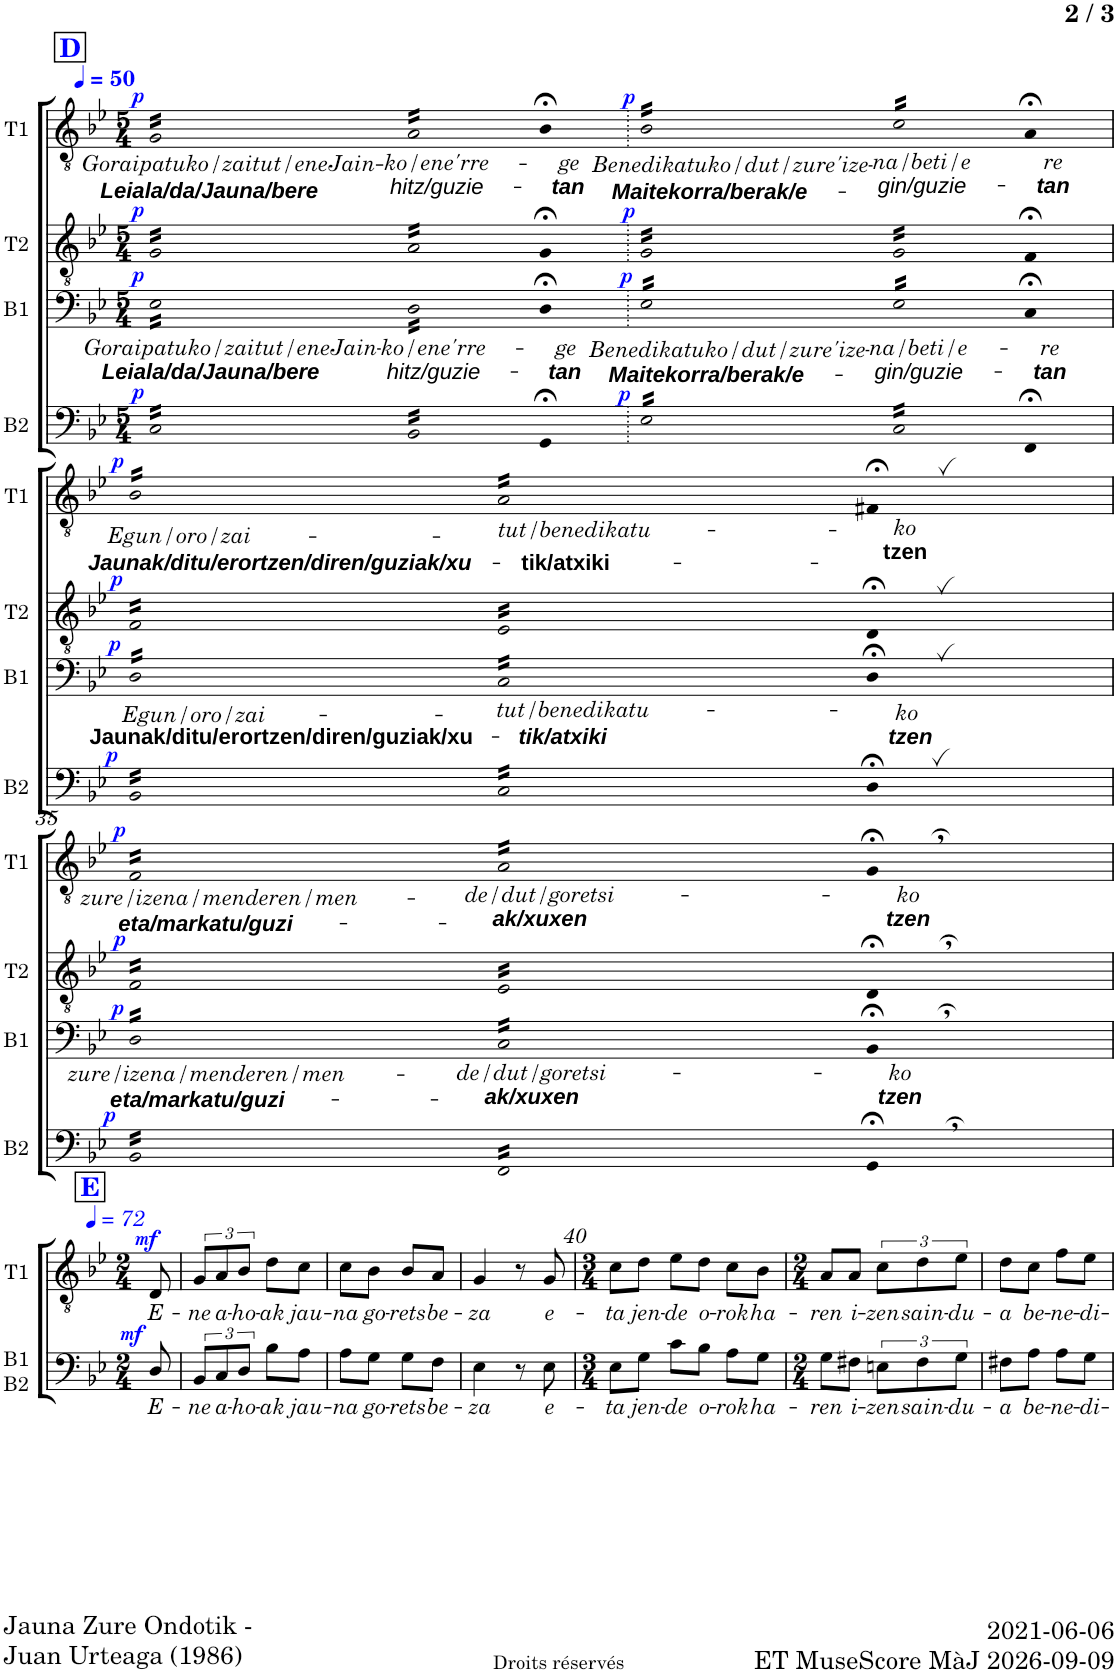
**kern	**dynam	**kern	**text	**text	**dynam	**kern	**dynam	**kern	**text	**text	**dynam
*part4	*part4	*part3	*part3	*part3	*part3	*part2	*part2	*part1	*part1	*part1	*part1
*staff4	*staff4	*staff3	*staff3	*staff3	*staff3	*staff2	*staff2	*staff1	*staff1	*staff1	*staff1
*I"Basse	*	*I"Baryton	*	*	*	*I"Ténor 2	*	*I"Ténor 1	*	*	*
*I'B2	*	*I'B1	*	*	*	*I'T2	*	*I'T1	*	*	*
!!LO:PB:g=z
*clefF4	*	*clefF4	*	*	*	*clefGv2	*	*clefGv2	*	*	*
*k[b-e-]	*	*k[b-e-]	*	*	*	*k[b-e-]	*	*k[b-e-]	*	*	*
*M5/4	*	*M5/4	*	*	*	*M5/4	*	*M5/4	*	*	*
*MM50	*	*MM50	*	*	*	*MM50	*	*MM50	*	*	*
!!LO:REH:place=s1:a:B:cj:color=#0000FF:fs=14:t=D
=32	=32	=32	=32	=32	=32	=32	=32	=32	=32	=32	=32
!	!LO:DY:a	!	!LO:LY:b	!LO:LY:b	!LO:DY:a	!	!LO:DY:a	!	!LO:LY:b	!LO:LY:b	!LO:DY:a
*tremolo	*	*	*	*	*	*	*	*	*	*	*
*	*	*tremolo	*	*	*	*	*	*	*	*	*
*	*	*	*	*	*	*tremolo	*	*	*	*	*
*	*	*	*	*	*	*	*	*tremolo	*	*	*
16CLL	p	16E-LL	Goraipatuko/zaitut/eneJain-	Leiala/da/Jauna/bere	p	16GLL	p	16GLL	Goraipatuko/zaitut/eneJain-	Leiala/da/Jauna/bere	p
16C	.	16E-	.	.	.	16G	.	16G	.	.	.
16C	.	16E-	.	.	.	16G	.	16G	.	.	.
16C	.	16E-	.	.	.	16G	.	16G	.	.	.
16C	.	16E-	.	.	.	16G	.	16G	.	.	.
16C	.	16E-	.	.	.	16G	.	16G	.	.	.
16C	.	16E-	.	.	.	16G	.	16G	.	.	.
16CJJ	.	16E-JJ	.	.	.	16GJJ	.	16GJJ	.	.	.
!	!	!	!LO:LY:b	!LO:LY:b	!	!	!	!	!LO:LY:b	!LO:LY:b	!
16BB-LL	.	16DLL	-ko/ene'rre-	hitz/guzie-	.	16ALL	.	16ALL	-ko/ene'rre-	hitz/guzie-	.
16BB-	.	16D	.	.	.	16A	.	16A	.	.	.
16BB-	.	16D	.	.	.	16A	.	16A	.	.	.
16BB-	.	16D	.	.	.	16A	.	16A	.	.	.
16BB-	.	16D	.	.	.	16A	.	16A	.	.	.
16BB-	.	16D	.	.	.	16A	.	16A	.	.	.
16BB-	.	16D	.	.	.	16A	.	16A	.	.	.
16BB-JJ	.	16DJJ	.	.	.	16AJJ	.	16AJJ	.	.	.
*	*	*	*	*	*	*	*	*Xtremolo	*	*	*
*	*	*	*	*	*	*Xtremolo	*	*	*	*	*
*	*	*Xtremolo	*	*	*	*	*	*	*	*	*
*Xtremolo	*	*	*	*	*	*	*	*	*	*	*
!	!	!	!LO:LY:b	!LO:LY:b	!	!	!	!	!LO:LY:b	!LO:LY:b	!
4GG;<	.	4D;<	-ge	-tan	.	4G;<	.	4B-;<	-ge	-tan	.
=33.	=33.	=33.	=33.	=33.	=33.	=33.	=33.	=33.	=33.	=33.	=33.
!	!LO:DY:a	!	!LO:LY:b	!LO:LY:b	!LO:DY:a	!	!LO:DY:a	!	!LO:LY:b	!LO:LY:b	!LO:DY:a
*tremolo	*	*	*	*	*	*	*	*	*	*	*
*	*	*tremolo	*	*	*	*	*	*	*	*	*
*	*	*	*	*	*	*tremolo	*	*	*	*	*
*	*	*	*	*	*	*	*	*tremolo	*	*	*
16E-LL	p	16E-LL	Benedikatuko/dut/zure'ize-	Maitekorra/berak/e-	p	16GLL	p	16B-LL	Benedikatuko/dut/zure'ize-	Maitekorra/berak/e-	p
16E-	.	16E-	.	.	.	16G	.	16B-	.	.	.
16E-	.	16E-	.	.	.	16G	.	16B-	.	.	.
16E-	.	16E-	.	.	.	16G	.	16B-	.	.	.
16E-	.	16E-	.	.	.	16G	.	16B-	.	.	.
16E-	.	16E-	.	.	.	16G	.	16B-	.	.	.
16E-	.	16E-	.	.	.	16G	.	16B-	.	.	.
16E-JJ	.	16E-JJ	.	.	.	16GJJ	.	16B-JJ	.	.	.
!	!	!	!LO:LY:b	!LO:LY:b	!	!	!	!	!LO:LY:b	!LO:LY:b	!
16CLL	.	16E-LL	-na/beti/e-	-gin/guzie-	.	16GLL	.	16cLL	-na/beti/e	-gin/guzie-	.
16C	.	16E-	.	.	.	16G	.	16c	.	.	.
16C	.	16E-	.	.	.	16G	.	16c	.	.	.
16C	.	16E-	.	.	.	16G	.	16c	.	.	.
16C	.	16E-	.	.	.	16G	.	16c	.	.	.
16C	.	16E-	.	.	.	16G	.	16c	.	.	.
16C	.	16E-	.	.	.	16G	.	16c	.	.	.
16CJJ	.	16E-JJ	.	.	.	16GJJ	.	16cJJ	.	.	.
*	*	*	*	*	*	*	*	*Xtremolo	*	*	*
*	*	*	*	*	*	*Xtremolo	*	*	*	*	*
*	*	*Xtremolo	*	*	*	*	*	*	*	*	*
*Xtremolo	*	*	*	*	*	*	*	*	*	*	*
!	!	!	!LO:LY:b	!LO:LY:b	!	!	!	!	!LO:LY:b	!LO:LY:b	!
4FF;<	.	4C;<	-re	-tan	.	4F;<	.	4A;<	re	-tan	.
!!LO:LB:g=z
=34	=34	=34	=34	=34	=34	=34	=34	=34	=34	=34	=34
!	!LO:DY:a	!	!LO:LY:b	!LO:LY:b	!LO:DY:a	!	!LO:DY:a	!	!LO:LY:b	!LO:LY:b	!LO:DY:a
*tremolo	*	*	*	*	*	*	*	*	*	*	*
*	*	*tremolo	*	*	*	*	*	*	*	*	*
*	*	*	*	*	*	*tremolo	*	*	*	*	*
*	*	*	*	*	*	*	*	*tremolo	*	*	*
16BB-LL	p	16DLL	Egun/oro/zai-	Jaunak/ditu/erortzen/diren/guziak/xu-	p	16FLL	p	16B-LL	Egun/oro/zai-	Jaunak/ditu/erortzen/diren/guziak/xu-	p
16BB-	.	16D	.	.	.	16F	.	16B-	.	.	.
16BB-	.	16D	.	.	.	16F	.	16B-	.	.	.
16BB-	.	16D	.	.	.	16F	.	16B-	.	.	.
16BB-	.	16D	.	.	.	16F	.	16B-	.	.	.
16BB-	.	16D	.	.	.	16F	.	16B-	.	.	.
16BB-	.	16D	.	.	.	16F	.	16B-	.	.	.
16BB-JJ	.	16DJJ	.	.	.	16FJJ	.	16B-JJ	.	.	.
!	!	!	!LO:LY:b	!LO:LY:b	!	!	!	!	!LO:LY:b	!LO:LY:b	!
16CLL	.	16CLL	-tut/benedikatu-	-tik/atxiki	.	16E-LL	.	16ALL	-tut/benedikatu-	-tik/atxiki-	.
16C	.	16C	.	.	.	16E-	.	16A	.	.	.
16C	.	16C	.	.	.	16E-	.	16A	.	.	.
16C	.	16C	.	.	.	16E-	.	16A	.	.	.
16C	.	16C	.	.	.	16E-	.	16A	.	.	.
16C	.	16C	.	.	.	16E-	.	16A	.	.	.
16C	.	16C	.	.	.	16E-	.	16A	.	.	.
16CJJ	.	16CJJ	.	.	.	16E-JJ	.	16AJJ	.	.	.
*	*	*	*	*	*	*	*	*Xtremolo	*	*	*
*	*	*	*	*	*	*Xtremolo	*	*	*	*	*
*	*	*Xtremolo	*	*	*	*	*	*	*	*	*
*Xtremolo	*	*	*	*	*	*	*	*	*	*	*
!	!	!	!LO:LY:b	!LO:LY:b	!	!	!	!	!LO:LY:b	!LO:LY:b	!
4D;<,	.	4D;<,	-ko	-tzen	.	4D;<,	.	4F#X;<,	-ko	-tzen	.
!!LO:LB:g=z
=35	=35	=35	=35	=35	=35	=35	=35	=35	=35	=35	=35
!	!LO:DY:a	!	!LO:LY:b	!LO:LY:b	!LO:DY:a	!	!LO:DY:a	!	!LO:LY:b	!LO:LY:b	!LO:DY:a
*tremolo	*	*	*	*	*	*	*	*	*	*	*
*	*	*tremolo	*	*	*	*	*	*	*	*	*
*	*	*	*	*	*	*tremolo	*	*	*	*	*
*	*	*	*	*	*	*	*	*tremolo	*	*	*
16BB-LL	p	16DLL	zure/izena/menderen/men-	eta/markatu/guzi-	p	16FLL	p	16FLL	zure/izena/menderen/men-	eta/markatu/guzi-	p
16BB-	.	16D	.	.	.	16F	.	16F	.	.	.
16BB-	.	16D	.	.	.	16F	.	16F	.	.	.
16BB-	.	16D	.	.	.	16F	.	16F	.	.	.
16BB-	.	16D	.	.	.	16F	.	16F	.	.	.
16BB-	.	16D	.	.	.	16F	.	16F	.	.	.
16BB-	.	16D	.	.	.	16F	.	16F	.	.	.
16BB-JJ	.	16DJJ	.	.	.	16FJJ	.	16FJJ	.	.	.
!	!	!	!LO:LY:b	!LO:LY:b	!	!	!	!	!LO:LY:b	!LO:LY:b	!
16FFLL	.	16CLL	-de/dut/goretsi-	-ak/xuxen	.	16E-LL	.	16ALL	-de/dut/goretsi-	-ak/xuxen	.
16FF	.	16C	.	.	.	16E-	.	16A	.	.	.
16FF	.	16C	.	.	.	16E-	.	16A	.	.	.
16FF	.	16C	.	.	.	16E-	.	16A	.	.	.
16FF	.	16C	.	.	.	16E-	.	16A	.	.	.
16FF	.	16C	.	.	.	16E-	.	16A	.	.	.
16FF	.	16C	.	.	.	16E-	.	16A	.	.	.
16FFJJ	.	16CJJ	.	.	.	16E-JJ	.	16AJJ	.	.	.
*	*	*	*	*	*	*	*	*Xtremolo	*	*	*
*	*	*	*	*	*	*Xtremolo	*	*	*	*	*
*	*	*Xtremolo	*	*	*	*	*	*	*	*	*
*Xtremolo	*	*	*	*	*	*	*	*	*	*	*
!	!	!	!LO:LY:b	!LO:LY:b	!	!	!	!	!LO:LY:b	!LO:LY:b	!
4GG;<,	.	4BB-;<,	-ko	-tzen	.	4D;<,	.	4G;<,	-ko	-tzen	.
!!LO:LB:g=z
=36	=36	=36	=36	=36	=36	=36	=36	=36	=36	=36	=36
!!LO:REH:place=s1:a:B:cj:color=#0000FF:fs=14:t=E
*	*	*clefF4	*	*	*	*clefGv2	*	*clefGv2	*	*	*
*M2/4	*	*M2/4	*	*	*	*M2/4	*	*M2/4	*	*	*
*	*	*	*	*	*	*	*	*MM72	*	*	*
!	!	!	!LO:LY:b	!	!LO:DY:a	!	!	!	!LO:LY:b	!	!LO:DY:a
8r	.	8D/	E-	.	mf	8r	.	8D/	E-	.	mf
=37	=37	=37	=37	=37	=37	=37	=37	=37	=37	=37	=37
!	!	!	!LO:LY:b	!	!	!	!	!	!LO:LY:b	!	!
2r	.	12BB-/L	-ne	.	.	2r	.	12G/L	-ne	.	.
!	!	!	!LO:LY:b	!	!	!	!	!	!LO:LY:b	!	!
.	.	12C/	a-	.	.	.	.	12A/	a-	.	.
!	!	!	!LO:LY:b	!	!	!	!	!	!LO:LY:b	!	!
.	.	12D/J	-ho-	.	.	.	.	12B-/J	-ho-	.	.
!	!	!	!LO:LY:b	!	!	!	!	!	!LO:LY:b	!	!
.	.	8B-\L	-ak	.	.	.	.	8d\L	-ak	.	.
!	!	!	!LO:LY:b	!	!	!	!	!	!LO:LY:b	!	!
.	.	8A\J	jau-	.	.	.	.	8c\J	jau-	.	.
=38	=38	=38	=38	=38	=38	=38	=38	=38	=38	=38	=38
!	!	!	!LO:LY:b	!	!	!	!	!	!LO:LY:b	!	!
2r	.	8A\L	-na	.	.	2r	.	8c\L	-na	.	.
!	!	!	!LO:LY:b	!	!	!	!	!	!LO:LY:b	!	!
.	.	8G\J	go-	.	.	.	.	8B-\J	go-	.	.
!	!	!	!LO:LY:b	!	!	!	!	!	!LO:LY:b	!	!
.	.	8G\L	-rets	.	.	.	.	8B-/L	-rets	.	.
!	!	!	!LO:LY:b	!	!	!	!	!	!LO:LY:b	!	!
.	.	8F\J	be-	.	.	.	.	8A/J	be-	.	.
=39	=39	=39	=39	=39	=39	=39	=39	=39	=39	=39	=39
!	!	!	!LO:LY:b	!	!	!	!	!	!LO:LY:b	!	!
2r	.	4E-\	-za	.	.	2r	.	4G/	-za	.	.
.	.	8r	.	.	.	.	.	8r	.	.	.
!	!	!	!LO:LY:b	!	!	!	!	!	!LO:LY:b	!	!
.	.	8E-\	e-	.	.	.	.	8G/	e-	.	.
=40	=40	=40	=40	=40	=40	=40	=40	=40	=40	=40	=40
*M3/4	*	*M3/4	*	*	*	*M3/4	*	*M3/4	*	*	*
!	!	!	!LO:LY:b	!	!	!	!	!	!LO:LY:b	!	!
2.r	.	8E-\L	-ta	.	.	2.r	.	8c\L	-ta	.	.
!	!	!	!LO:LY:b	!	!	!	!	!	!LO:LY:b	!	!
.	.	8G\J	jen-	.	.	.	.	8d\J	jen-	.	.
!	!	!	!LO:LY:b	!	!	!	!	!	!LO:LY:b	!	!
.	.	8c\L	-de	.	.	.	.	8e-\L	-de	.	.
!	!	!	!LO:LY:b	!	!	!	!	!	!LO:LY:b	!	!
.	.	8B-\J	o-	.	.	.	.	8d\J	o-	.	.
!	!	!	!LO:LY:b	!	!	!	!	!	!LO:LY:b	!	!
.	.	8A\L	-rok	.	.	.	.	8c\L	-rok	.	.
!	!	!	!LO:LY:b	!	!	!	!	!	!LO:LY:b	!	!
.	.	8G\J	ha-	.	.	.	.	8B-\J	ha-	.	.
=41	=41	=41	=41	=41	=41	=41	=41	=41	=41	=41	=41
*M2/4	*	*M2/4	*	*	*	*M2/4	*	*M2/4	*	*	*
!	!	!	!LO:LY:b	!	!	!	!	!	!LO:LY:b	!	!
2r	.	8G\L	-ren	.	.	2r	.	8A/L	-ren	.	.
!	!	!	!LO:LY:b	!	!	!	!	!	!LO:LY:b	!	!
.	.	8F#X\J	i-	.	.	.	.	8A/J	i-	.	.
!	!	!	!LO:LY:b	!	!	!	!	!	!LO:LY:b	!	!
.	.	12En\L	-zen	.	.	.	.	12c\L	-zen	.	.
!	!	!	!LO:LY:b	!	!	!	!	!	!LO:LY:b	!	!
.	.	12F#\	sain-	.	.	.	.	12d\	sain-	.	.
!	!	!	!LO:LY:b	!	!	!	!	!	!LO:LY:b	!	!
.	.	12G\J	-du-	.	.	.	.	12e-\J	-du-	.	.
=42	=42	=42	=42	=42	=42	=42	=42	=42	=42	=42	=42
!	!	!	!LO:LY:b	!	!	!	!	!	!LO:LY:b	!	!
2r	.	8F#X\L	-a	.	.	2r	.	8d\L	-a	.	.
!	!	!	!LO:LY:b	!	!	!	!	!	!LO:LY:b	!	!
.	.	8A\J	be-	.	.	.	.	8c\J	be-	.	.
!	!	!	!LO:LY:b	!	!	!	!	!	!LO:LY:b	!	!
.	.	8A\L	-ne-	.	.	.	.	8f\L	-ne-	.	.
!	!	!	!LO:LY:b	!	!	!	!	!	!LO:LY:b	!	!
.	.	8G\J	-di-	.	.	.	.	8e-\J	-di-	.	.
=	=	=	=	=	=	=	=	=	=	=	=
*-	*-	*-	*-	*-	*-	*-	*-	*-	*-	*-	*-
